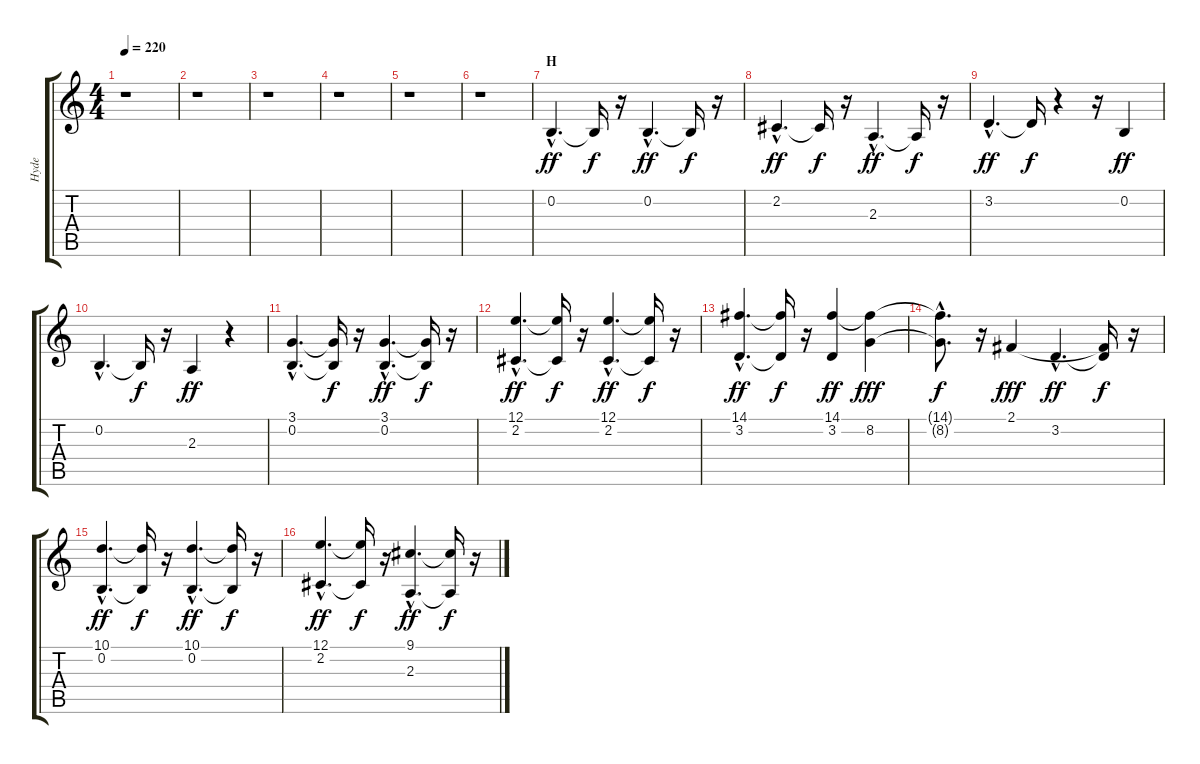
\track ("Hyde" "Hyde") {instrument flute}
\staff {score tabs}
\tuning (E4 B3 G3 D3 A2 E2) {hide}
\ts (4 4)
\tempo 220
\clef g2
\ks c
r.1{dy ff} |
r.1 |
r.1 |
r.1 |
r.1 |
r.1 |
\section ("" "H")
0.2{hac}.4{d} 0.2{t}.16{dy f} r.16 0.2{hac}.4{d dy ff} 0.2{t}.16{dy f} r.16 |
2.2{hac}.4{d dy ff} 2.2{t}.16{dy f} r.16 2.3{hac}.4{d dy ff} 2.3{t}.16{dy f} r.16 |
3.2{hac}.4{d dy ff} 3.2{t}.16{dy f} r.4 r.16 0.2.4{dy ff} |
0.2{hac}.4{d} 0.2{t}.16{dy f} r.16 2.3.4{dy ff} r.4 |
(3.1{hac} 0.2{hac}).4{d} (3.1{t} 0.2{t}).16{dy f} r.16 (3.1{hac} 0.2{hac}).4{d dy ff} (3.1{t} 0.2{t}).16{dy f} r.16 |
(12.1{hac} 2.2{hac}).4{d dy ff} (12.1{t} 2.2{t}).16{dy f} r.16 (12.1{hac} 2.2{hac}).4{d dy ff} (12.1{t} 2.2{t}).16{dy f} r.16 |
(14.1{hac} 3.2{hac}).4{d dy ff} (14.1{t} 3.2{t}).16{dy f} r.16 (14.1 3.2).4{dy ff} (14.1{t} 8.2).4{dy fff} |
(14.1{hac t} 8.2{hac t}).8{d dy f} r.16 2.1.4{dy fff} 3.2{hac}.4{d dy ff} (2.1{t} 3.2{t}).16{dy f} r.16 |
(10.1{hac} 0.2{hac}).4{d dy ff} (10.1{t} 0.2{t}).16{dy f} r.16 (10.1{hac} 0.2{hac}).4{d dy ff} (10.1{t} 0.2{t}).16{dy f} r.16 |
(12.1{hac} 2.2{hac}).4{d dy ff} (12.1{t} 2.2{t}).16{dy f} r.16 (9.1{hac} 2.3{hac}).4{d dy ff} (9.1{t} 2.3{t}).16{dy f} r.16
